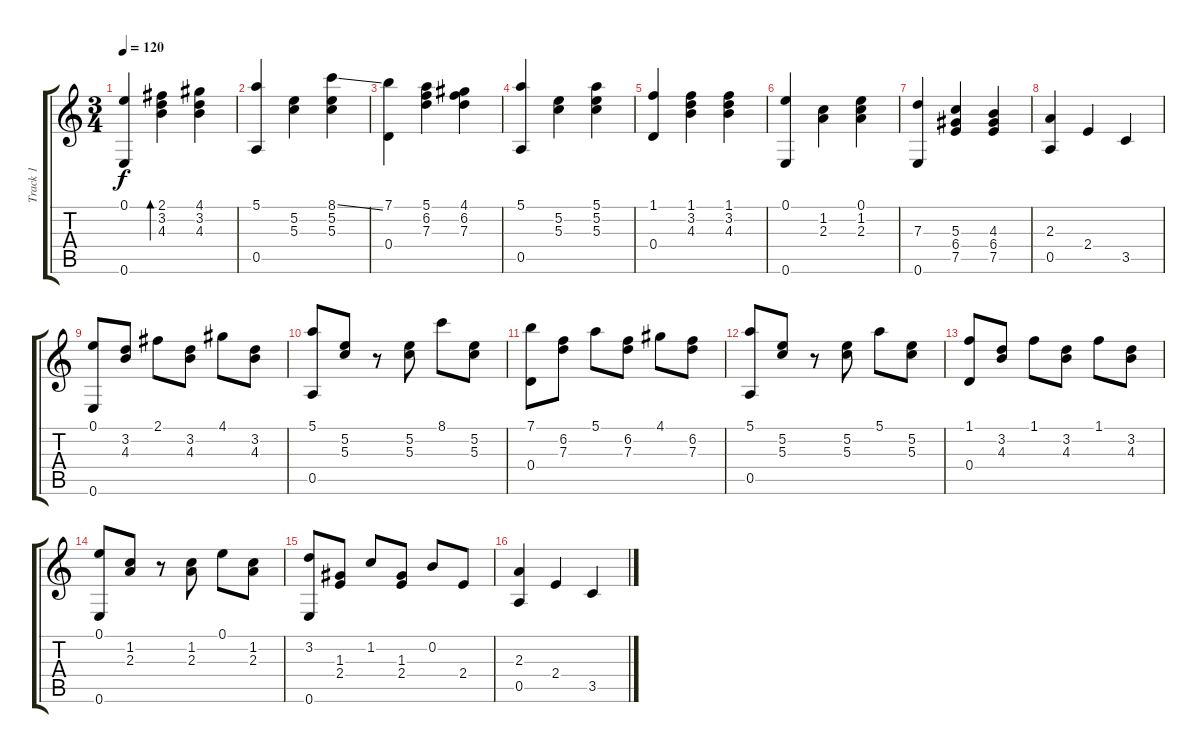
\track ("Track 1" "Track 1") {instrument acousticguitarnylon}
\staff {score tabs}
\tuning (E4 B3 G3 D3 A2 E2) {hide}
\ts (3 4)
\tempo 120
\clef g2
\ks c
(0.1 0.6).4{dy f instrument acousticguitarnylon} (2.1 3.2 4.3).4{bd 60} (4.1 3.2 4.3).4 |
(5.1 0.5).4 (5.2 5.3).4 (8.1{ss} 5.2 5.3).4 |
(7.1 0.4).4 (5.1 6.2 7.3).4 (4.1 6.2 7.3).4 |
(5.1 0.5).4 (5.2 5.3).4 (5.1 5.2 5.3).4 |
(1.1 0.4).4 (1.1 3.2 4.3).4 (1.1 3.2 4.3).4 |
(0.1 0.6).4 (1.2 2.3).4 (0.1 1.2 2.3).4 |
(7.3 0.6).4 (5.3 6.4 7.5).4 (4.3 6.4 7.5).4 |
(2.3 0.5).4 2.4.4 3.5.4 |
(0.1 0.6).8 (3.2 4.3).8 2.1.8 (3.2 4.3).8 4.1.8 (3.2 4.3).8 |
(5.1 0.5).8 (5.2 5.3).8 r.8 (5.2 5.3).8 8.1.8 (5.2 5.3).8 |
(7.1 0.4).8 (6.2 7.3).8 5.1.8 (6.2 7.3).8 4.1.8 (6.2 7.3).8 |
(5.1 0.5).8 (5.2 5.3).8 r.8 (5.2 5.3).8 5.1.8 (5.2 5.3).8 |
(1.1 0.4).8 (3.2 4.3).8 1.1.8 (3.2 4.3).8 1.1.8 (3.2 4.3).8 |
(0.1 0.6).8 (1.2 2.3).8 r.8 (1.2 2.3).8 0.1.8 (1.2 2.3).8 |
(3.2 0.6).8 (1.3 2.4).8 1.2.8 (1.3 2.4).8 0.2.8 2.4.8 |
(2.3 0.5).4 2.4.4 3.5.4
